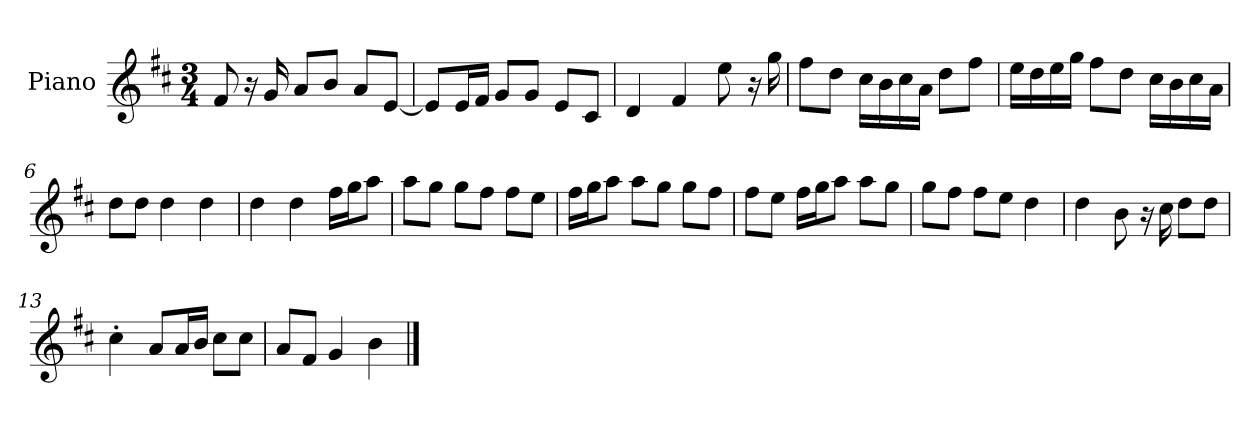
**kern
*part1
*staff1
*I"Piano
*I'P-no
*clefG2
*k[f#c#]
*M3/4
*MM91
=1
8f#/
16r
16g/
8a/L
8b/J
8a/L
[8e/J
=2
8e/L]
16e/L
16f#/JJ
8g/L
8g/J
8e/L
8c#/J
=3
4d/
4f#/
8ee\
16r
16gg\
=4
8ff#\L
8dd\J
16cc#\LL
16b\
16cc#\
16a\JJ
8dd\L
8ff#\J
=5
16ee\LL
16dd\
16ee\
16gg\JJ
8ff#\L
8dd\J
16cc#\LL
16b\
16cc#\
16a\JJ
!!LO:LB:g=z
=6
8dd\L
8dd\J
4dd\
4dd\
=7
4dd\
4dd\
16ff#\LL
16gg\J
8aa\J
=8
8aa\L
8gg\J
8gg\L
8ff#\J
8ff#\L
8ee\J
=9
16ff#\LL
16gg\J
8aa\J
8aa\L
8gg\J
8gg\L
8ff#\J
=10
8ff#\L
8ee\J
16ff#\LL
16gg\J
8aa\J
8aa\L
8gg\J
=11
8gg\L
8ff#\J
8ff#\L
8ee\J
4dd\
=12
4dd\
8b\
16r
16cc#\
8dd\L
8dd\J
!!LO:LB:g=z
=13
4cc#'\
8a/L
16a/L
16b/JJ
8cc#\L
8cc#\J
=14
8a/L
8f#/J
4g/
4b\
==
*-
